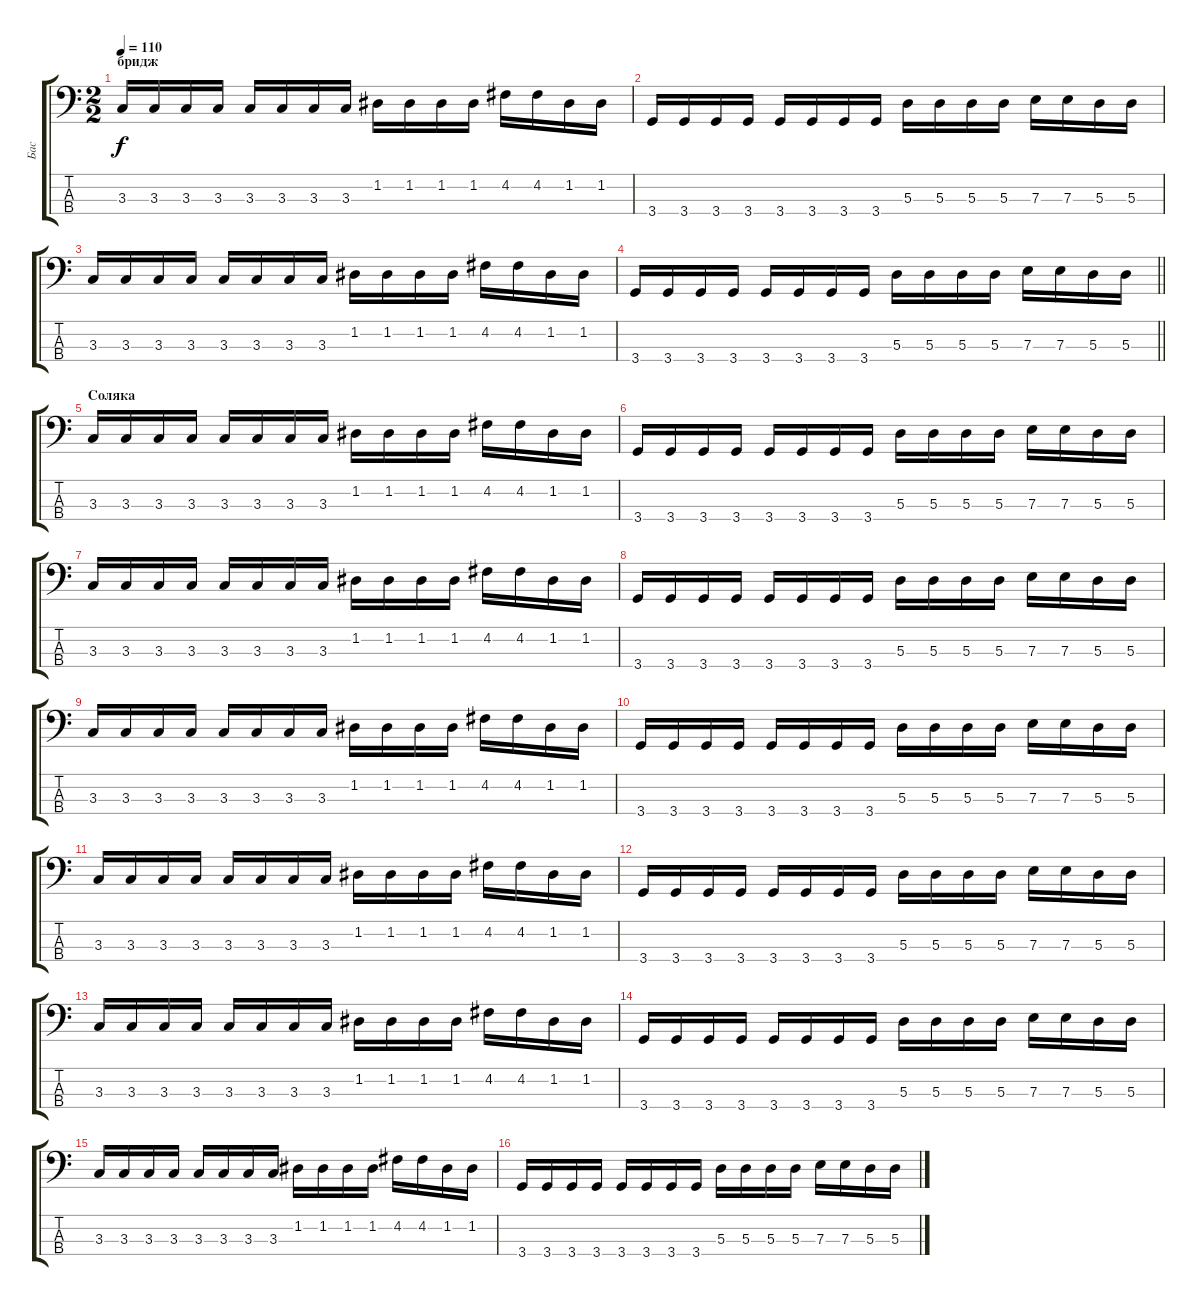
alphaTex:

\track ("Бас" "Бас") {instrument electricbassfinger}
\staff {score tabs}
\tuning (G2 D2 A1 E1) {hide}
\ts (2 2)
\section ("" "бридж")
\tempo 110
\clef f4
\ks c
3.3.16{dy f} 3.3.16 3.3.16 3.3.16 3.3.16 3.3.16 3.3.16 3.3.16 1.2.16 1.2.16 1.2.16 1.2.16 4.2.16 4.2.16 1.2.16 1.2.16 |
3.4.16 3.4.16 3.4.16 3.4.16 3.4.16 3.4.16 3.4.16 3.4.16 5.3.16 5.3.16 5.3.16 5.3.16 7.3.16 7.3.16 5.3.16 5.3.16 |
3.3.16 3.3.16 3.3.16 3.3.16 3.3.16 3.3.16 3.3.16 3.3.16 1.2.16 1.2.16 1.2.16 1.2.16 4.2.16 4.2.16 1.2.16 1.2.16 |
\barLineRight lightlight
3.4.16 3.4.16 3.4.16 3.4.16 3.4.16 3.4.16 3.4.16 3.4.16 5.3.16 5.3.16 5.3.16 5.3.16 7.3.16 7.3.16 5.3.16 5.3.16 |
\section ("" "Соляка")
3.3.16 3.3.16 3.3.16 3.3.16 3.3.16 3.3.16 3.3.16 3.3.16 1.2.16 1.2.16 1.2.16 1.2.16 4.2.16 4.2.16 1.2.16 1.2.16 |
3.4.16 3.4.16 3.4.16 3.4.16 3.4.16 3.4.16 3.4.16 3.4.16 5.3.16 5.3.16 5.3.16 5.3.16 7.3.16 7.3.16 5.3.16 5.3.16 |
3.3.16 3.3.16 3.3.16 3.3.16 3.3.16 3.3.16 3.3.16 3.3.16 1.2.16 1.2.16 1.2.16 1.2.16 4.2.16 4.2.16 1.2.16 1.2.16 |
3.4.16 3.4.16 3.4.16 3.4.16 3.4.16 3.4.16 3.4.16 3.4.16 5.3.16 5.3.16 5.3.16 5.3.16 7.3.16 7.3.16 5.3.16 5.3.16 |
3.3.16 3.3.16 3.3.16 3.3.16 3.3.16 3.3.16 3.3.16 3.3.16 1.2.16 1.2.16 1.2.16 1.2.16 4.2.16 4.2.16 1.2.16 1.2.16 |
3.4.16 3.4.16 3.4.16 3.4.16 3.4.16 3.4.16 3.4.16 3.4.16 5.3.16 5.3.16 5.3.16 5.3.16 7.3.16 7.3.16 5.3.16 5.3.16 |
3.3.16 3.3.16 3.3.16 3.3.16 3.3.16 3.3.16 3.3.16 3.3.16 1.2.16 1.2.16 1.2.16 1.2.16 4.2.16 4.2.16 1.2.16 1.2.16 |
3.4.16 3.4.16 3.4.16 3.4.16 3.4.16 3.4.16 3.4.16 3.4.16 5.3.16 5.3.16 5.3.16 5.3.16 7.3.16 7.3.16 5.3.16 5.3.16 |
3.3.16 3.3.16 3.3.16 3.3.16 3.3.16 3.3.16 3.3.16 3.3.16 1.2.16 1.2.16 1.2.16 1.2.16 4.2.16 4.2.16 1.2.16 1.2.16 |
3.4.16 3.4.16 3.4.16 3.4.16 3.4.16 3.4.16 3.4.16 3.4.16 5.3.16 5.3.16 5.3.16 5.3.16 7.3.16 7.3.16 5.3.16 5.3.16 |
3.3.16 3.3.16 3.3.16 3.3.16 3.3.16 3.3.16 3.3.16 3.3.16 1.2.16 1.2.16 1.2.16 1.2.16 4.2.16 4.2.16 1.2.16 1.2.16 |
3.4.16 3.4.16 3.4.16 3.4.16 3.4.16 3.4.16 3.4.16 3.4.16 5.3.16 5.3.16 5.3.16 5.3.16 7.3.16 7.3.16 5.3.16 5.3.16
